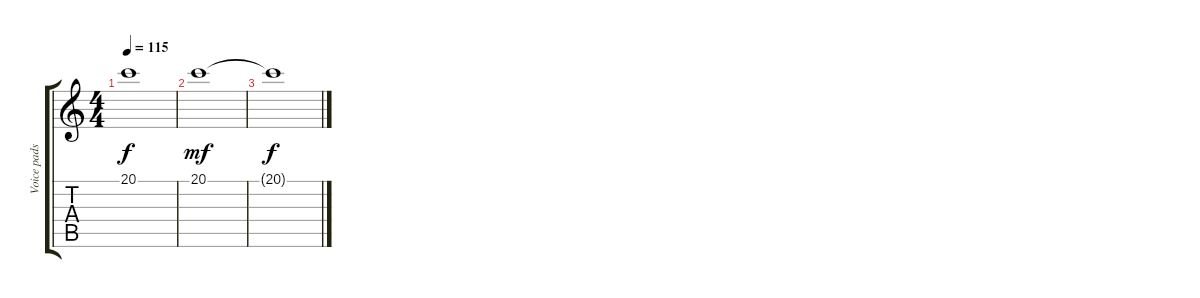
\track ("Voice pads" "Voice pads") {instrument synthvoice}
\staff {score tabs}
\tuning (E4 B3 G3 D3 A2 E2) {hide}
\ts (4 4)
\tempo 115
\clef g2
\ks c
20.1{t}.1{dy f} |
20.1.1{dy mf} |
20.1{t}.1{dy f volume 4}
